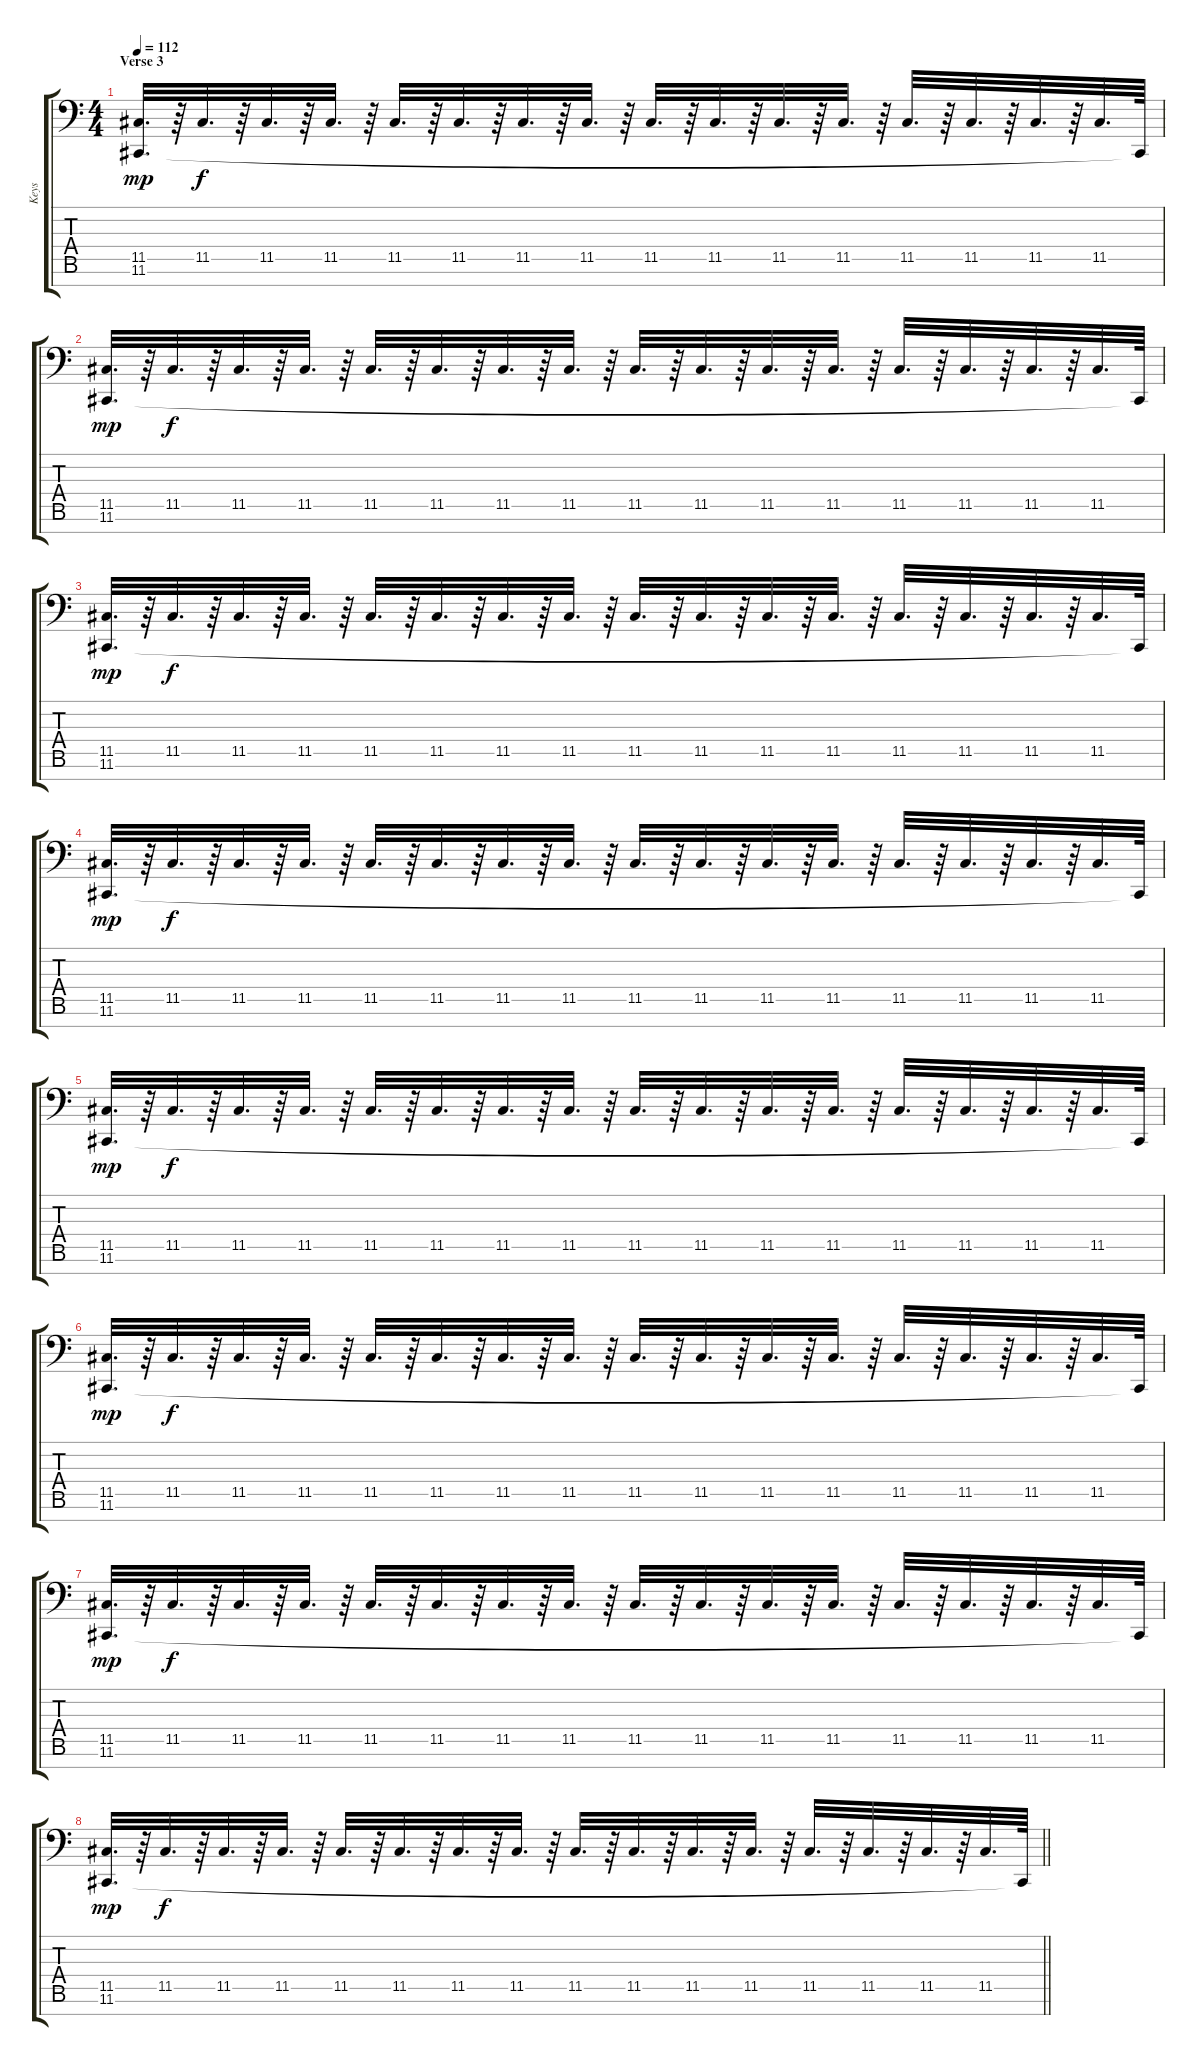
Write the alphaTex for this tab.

\track ("Keys" "Keys") {instrument lead2sawtooth}
\staff {score tabs}
\tuning (D6 D5 D4 D3 D2 D1 D0) {hide}
\ts (4 4)
\section ("" "Verse 3")
\tempo 112
\clef f4
\ks c
(11.5 11.6).32{d dy mp volume 9} r.64 11.5.32{d dy f} r.64 11.5.32{d} r.64 11.5.32{d} r.64 11.5.32{d} r.64 11.5.32{d} r.64 11.5.32{d} r.64 11.5.32{d} r.64 11.5.32{d} r.64 11.5.32{d} r.64 11.5.32{d} r.64 11.5.32{d} r.64 11.5.32{d} r.64 11.5.32{d} r.64 11.5.32{d} r.64 11.5.32{d} 11.6{t}.64 |
(11.5 11.6).32{d dy mp} r.64 11.5.32{d dy f} r.64 11.5.32{d} r.64 11.5.32{d} r.64 11.5.32{d} r.64 11.5.32{d} r.64 11.5.32{d} r.64 11.5.32{d} r.64 11.5.32{d} r.64 11.5.32{d} r.64 11.5.32{d} r.64 11.5.32{d} r.64 11.5.32{d} r.64 11.5.32{d} r.64 11.5.32{d} r.64 11.5.32{d} 11.6{t}.64 |
(11.5 11.6).32{d dy mp} r.64 11.5.32{d dy f} r.64 11.5.32{d} r.64 11.5.32{d} r.64 11.5.32{d} r.64 11.5.32{d} r.64 11.5.32{d} r.64 11.5.32{d} r.64 11.5.32{d} r.64 11.5.32{d} r.64 11.5.32{d} r.64 11.5.32{d} r.64 11.5.32{d} r.64 11.5.32{d} r.64 11.5.32{d} r.64 11.5.32{d} 11.6{t}.64 |
(11.5 11.6).32{d dy mp} r.64 11.5.32{d dy f} r.64 11.5.32{d} r.64 11.5.32{d} r.64 11.5.32{d} r.64 11.5.32{d} r.64 11.5.32{d} r.64 11.5.32{d} r.64 11.5.32{d} r.64 11.5.32{d} r.64 11.5.32{d} r.64 11.5.32{d} r.64 11.5.32{d} r.64 11.5.32{d} r.64 11.5.32{d} r.64 11.5.32{d} 11.6{t}.64 |
(11.5 11.6).32{d dy mp} r.64 11.5.32{d dy f} r.64 11.5.32{d} r.64 11.5.32{d} r.64 11.5.32{d} r.64 11.5.32{d} r.64 11.5.32{d} r.64 11.5.32{d} r.64 11.5.32{d} r.64 11.5.32{d} r.64 11.5.32{d} r.64 11.5.32{d} r.64 11.5.32{d} r.64 11.5.32{d} r.64 11.5.32{d} r.64 11.5.32{d} 11.6{t}.64 |
(11.5 11.6).32{d dy mp} r.64 11.5.32{d dy f} r.64 11.5.32{d} r.64 11.5.32{d} r.64 11.5.32{d} r.64 11.5.32{d} r.64 11.5.32{d} r.64 11.5.32{d} r.64 11.5.32{d} r.64 11.5.32{d} r.64 11.5.32{d} r.64 11.5.32{d} r.64 11.5.32{d} r.64 11.5.32{d} r.64 11.5.32{d} r.64 11.5.32{d} 11.6{t}.64 |
(11.5 11.6).32{d dy mp} r.64 11.5.32{d dy f} r.64 11.5.32{d} r.64 11.5.32{d} r.64 11.5.32{d} r.64 11.5.32{d} r.64 11.5.32{d} r.64 11.5.32{d} r.64 11.5.32{d} r.64 11.5.32{d} r.64 11.5.32{d} r.64 11.5.32{d} r.64 11.5.32{d} r.64 11.5.32{d} r.64 11.5.32{d} r.64 11.5.32{d} 11.6{t}.64 |
\barLineRight lightlight
(11.5 11.6).32{d dy mp} r.64 11.5.32{d dy f} r.64 11.5.32{d} r.64 11.5.32{d} r.64 11.5.32{d} r.64 11.5.32{d} r.64 11.5.32{d} r.64 11.5.32{d} r.64 11.5.32{d} r.64 11.5.32{d} r.64 11.5.32{d} r.64 11.5.32{d} r.64 11.5.32{d} r.64 11.5.32{d} r.64 11.5.32{d} r.64 11.5.32{d} 11.6{t}.64
